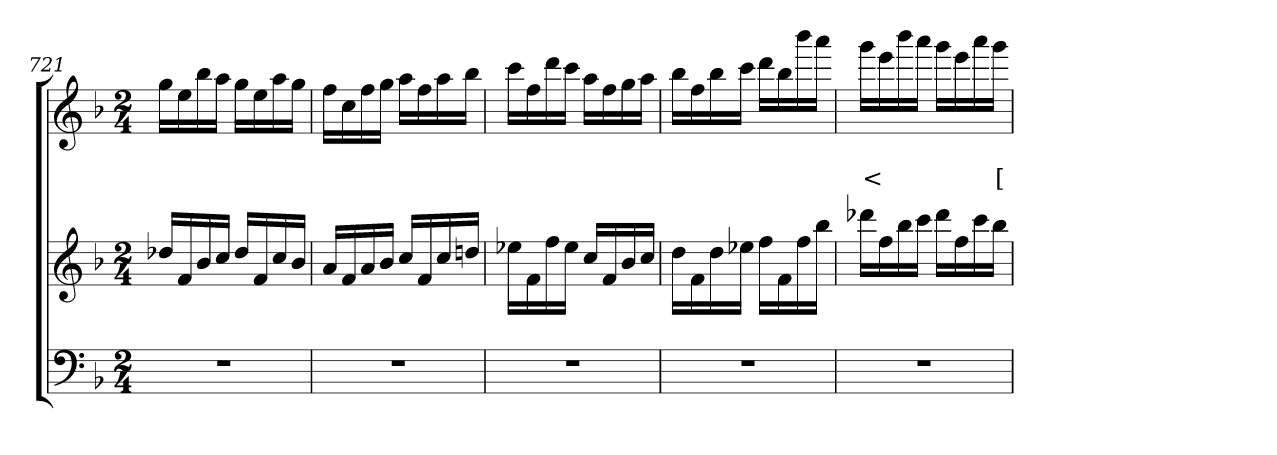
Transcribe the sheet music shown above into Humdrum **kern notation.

**kern	**kern	**kern	**text	**text
*part3	*part2	*part1	*part1	*part1
*staff3	*staff2	*staff1	*staff1	*staff1
*clefF4	*clefG2	*clefG2	*	*
*k[b-]	*k[b-]	*k[b-]	*	*
*M2/4	*M2/4	*M2/4	*	*
=721	=721	=721	=721	=721
2r	16dd-XLL	16ggLL	.	.
.	16f	16ee	.	.
.	16b-	16bb-	.	.
.	16ccJJ	16aaJJ	.	.
.	16dd-LL	16ggLL	.	.
.	16f	16ee	.	.
.	16cc	16aa	.	.
.	16b-JJ	16ggJJ	.	.
=722	=722	=722	=722	=722
2r	16aLL	16ffLL	.	.
.	16f	16cc	.	.
.	16a	16ff	.	.
.	16b-JJ	16ggJJ	.	.
.	16ccLL	16aaLL	.	.
.	16f	16ff	.	.
.	16cc	16aa	.	.
.	16ddnJJ	16bb-JJ	.	.
=723	=723	=723	=723	=723
2r	16ee-XLL	16cccLL	.	.
.	16f	16ff	.	.
.	16ff	16ddd	.	.
.	16ee-JJ	16cccJJ	.	.
.	16ccLL	16aaLL	.	.
.	16f	16ff	.	.
.	16b-	16gg	.	.
.	16ccJJ	16aaJJ	.	.
=724	=724	=724	=724	=724
2r	16ddLL	16bb-LL	.	.
.	16f	16ff	.	.
.	16dd	16bb-	.	.
.	16ee-XJJ	16cccJJ	.	.
.	16ffLL	16dddLL	.	.
.	16f	16bb-	.	.
.	16ff	16bbb-	.	.
.	16bb-JJ	16aaaJJ	.	.
=725	=725	=725	=725	=725
2r	16ddd-XLL	16gggLL	.	<
.	16ff	16eee	.	.
.	16bb-	16bbb-	.	.
.	16cccJJ	16aaaJJ	.	.
.	16ddd-LL	16gggLL	.	.
.	16ff	16eee	.	.
.	16ccc	16aaa	.	.
.	16bb-JJ	16gggJJ	.	[
=	=	=	=	=
*-	*-	*-	*-	*-
